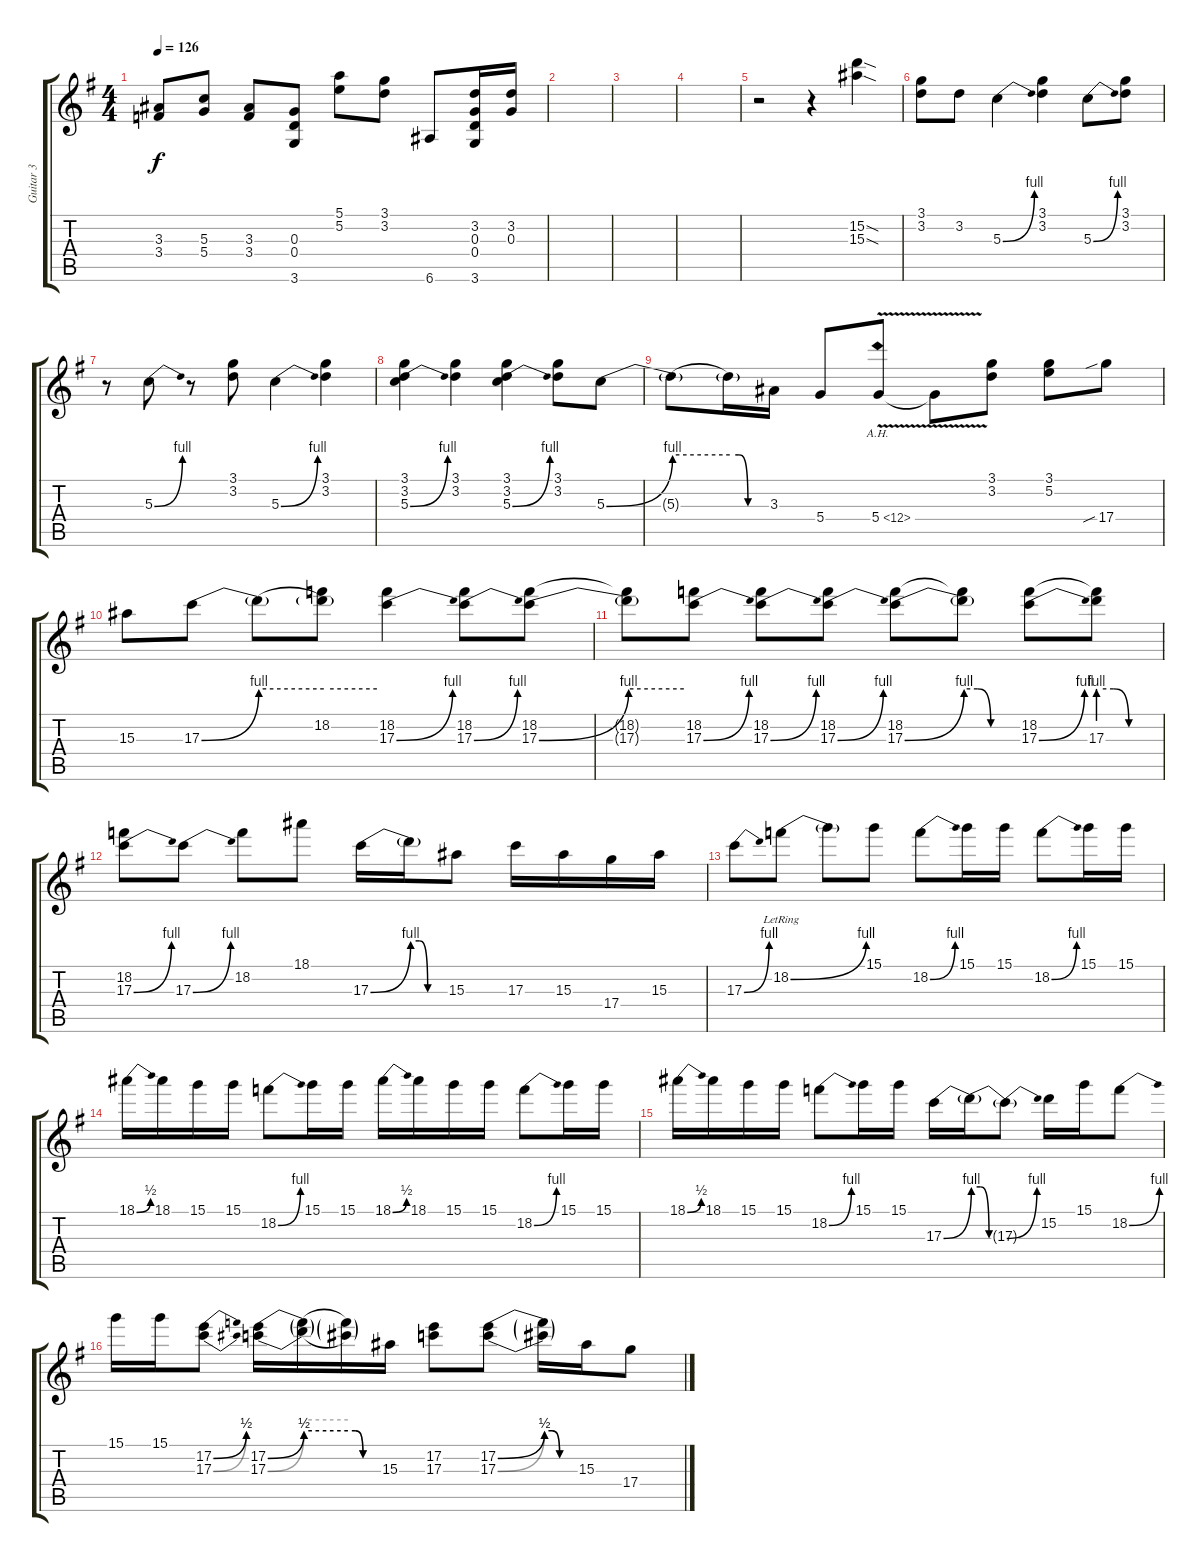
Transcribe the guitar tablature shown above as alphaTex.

\track ("Guitar 3" "Guitar 3") {instrument overdrivenguitar}
\staff {score tabs}
\tuning (E4 B3 G3 D3 A2 E2) {hide}
\ts (4 4)
\tempo 126
\clef g2
\ks g
(3.3 3.4).8{dy f} (5.3 5.4).8 (3.3 3.4).8 (0.3 0.4 3.6).8 (5.1 5.2).8 (3.1 3.2).8 6.6.8 (3.2 0.3 0.4 3.6).16 (3.2 0.3).16 |
|
|
|
r.2 r.4 (15.2{sod} 15.3{sod}).4 |
(3.1 3.2).8 3.2.8 5.3{be (bend 0 0 60 4)}.4 (3.1 3.2).4 5.3{be (bend 0 0 60 4)}.8 (3.1 3.2).8 |
r.8 5.3{be (bend 0 0 60 4)}.8 r.8 (3.1 3.2).8 5.3{be (bend 0 0 60 4)}.4 (3.1 3.2).4 |
(3.1 3.2 5.3{be (bend 0 0 60 4)}).4 (3.1 3.2).4 (3.1 3.2 5.3{be (bend 0 0 60 4)}).4 (3.1 3.2).8 5.3{be (bend 0 0 60 4)}.8 |
5.3{be (hold 0 4 60 4) t}.8 5.3{be (custom 0 4 15 4 30 0 60 0) t}.16 3.3.16 5.4.8 5.4{ah 7 v}.8 5.4{t}.8 (3.1 3.2).8 (3.1 5.2).8 17.4{sib}.8 |
15.3.8 17.3{be (bend 0 0 60 4)}.8 17.3{be (hold 0 4 60 4) t}.8 (18.2 17.3{be (hold 0 4 60 4) t}).8 (18.2 17.3{be (bend 0 0 60 4)}).4 (18.2 17.3{be (bend 0 0 60 4)}).8 (18.2 17.3{be (bend 0 0 60 4)}).8 |
(18.2{t} 17.3{be (hold 0 4 60 4) t}).8 (18.2 17.3{be (bend 0 0 60 4)}).8 (18.2 17.3{be (bend 0 0 60 4)}).8 (18.2 17.3{be (bend 0 0 60 4)}).8 (18.2 17.3{be (bend 0 0 60 4)}).8 (18.2{t} 17.3{be (custom 0 4 15 4 30 0 60 0) t}).8 (18.2 17.3{be (bend 0 0 60 4)}).8 (18.2{t} 17.3{be (custom 0 4 15 4 30 0 60 0)}).8 |
(18.2 17.3{be (bend 0 0 60 4)}).8 17.3{be (bend 0 0 60 4)}.8 18.2.8 18.1.8 17.3{be (bend 0 0 60 4)}.16 17.3{be (custom 0 4 15 4 30 0 60 0) t}.16 15.3.8 17.3.16 15.3.16 17.4.16 15.3.16 |
17.3{be (bend 0 0 60 4)}.8 18.2{be (bend 0 0 60 4) lr}.8 18.2{t}.8 15.1.8 18.2{be (bend 0 0 60 4)}.8 15.1.16 15.1.16 18.2{be (bend 0 0 60 4)}.8 15.1.16 15.1.16 |
18.1{be (bend 0 0 60 2)}.16 18.1.16 15.1.16 15.1.16 18.2{be (bend 0 0 60 4)}.8 15.1.16 15.1.16 18.1{be (bend 0 0 60 2)}.16 18.1.16 15.1.16 15.1.16 18.2{be (bend 0 0 60 4)}.8 15.1.16 15.1.16 |
18.1{be (bend 0 0 60 2)}.16 18.1.16 15.1.16 15.1.16 18.2{be (bend 0 0 60 4)}.8 15.1.16 15.1.16 17.3{be (bend 0 0 60 4)}.16 17.3{be (custom 0 4 15 4 30 0 60 0) t}.16 17.3{be (bend 0 0 60 4) t}.8 15.2.16 15.1.16 18.2{be (bend 0 0 60 4)}.8 |
15.1.16 15.1.16 (17.2{be (bend 0 0 60 2)} 17.3{be (bend 0 0 60 2)}).8 (17.2{be (bend 0 0 60 2)} 17.3{be (bend 0 0 60 2)}).16 (17.2{be (hold 0 2 60 2) t} 17.3{be (hold 0 4 60 4) t}).16 (17.2{be (custom 0 2 15 2 30 0 60 0) t} 17.3{be (custom 0 2 15 2 30 0 60 0) t}).16 15.3.16 (17.2 17.3).8 (17.2{be (bend 0 0 60 2)} 17.3{be (bend 0 0 60 2)}).8 (17.2{be (custom 0 2 15 2 30 0 60 0) t} 17.3{be (custom 0 2 15 2 30 0 60 0) t}).16 15.3.16 17.4.8
